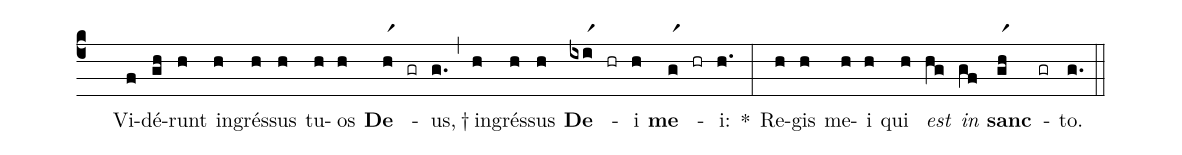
%%
(c4)
( )Vi(f)dé(gh)runt(h) in(h)grés(h)sus(h) tu(h)os(h) <b>De</b>(hr1) -(gr) us,(g.)†(,)
in(h)grés(h)sus(h) <b>De</b>(ixir1) -(hr) i(h) <b>me</b>(gr1) -(hr) i:(h.) *(:)
Re(h)gis(h) me(h)i(h) qui(h) <i>est</i>(hg) <i>in</i>(gf) <b>sanc</b>(ghr1) -(gr) to.(g.) (::)
